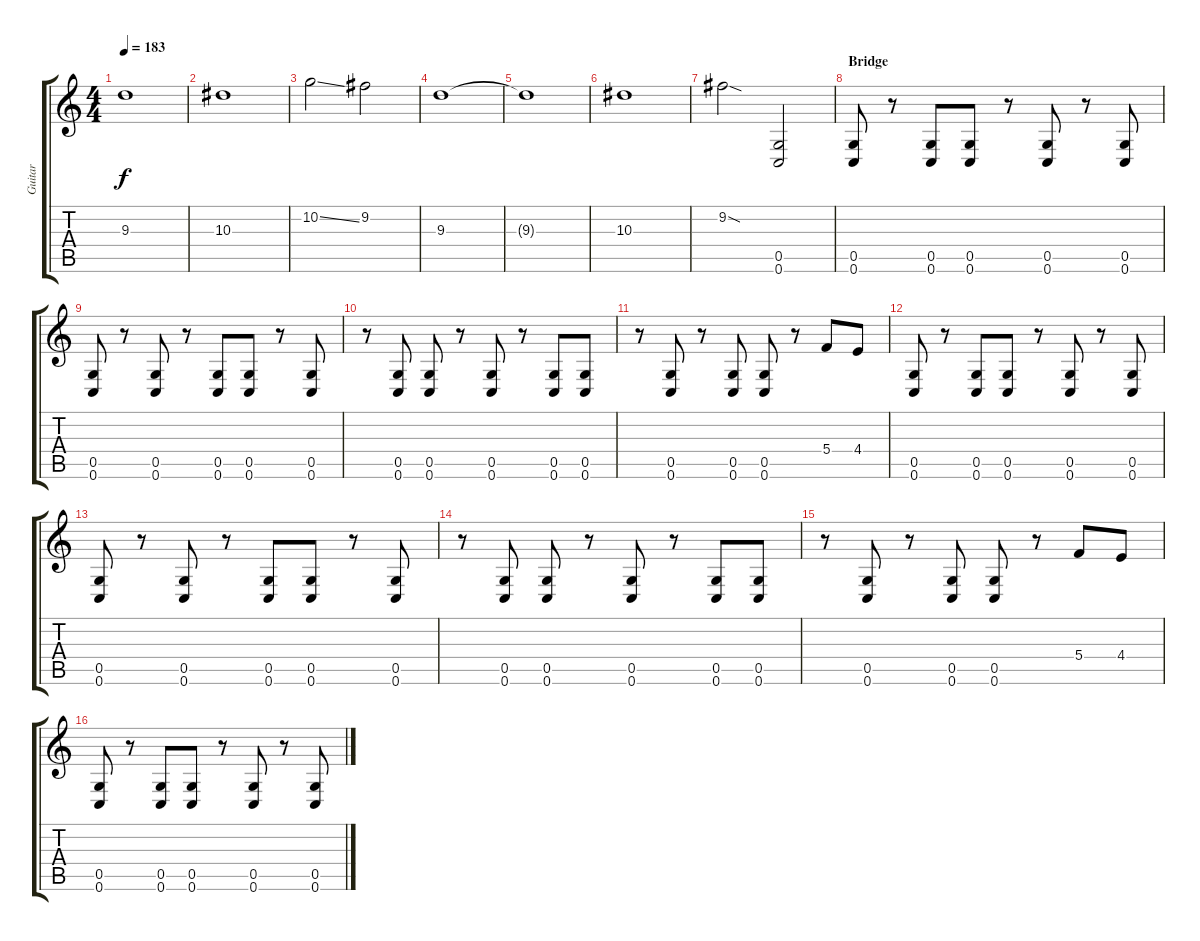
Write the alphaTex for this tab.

\track ("Guitar" "Guitar") {instrument distortionguitar}
\staff {score tabs}
\tuning (D4 A3 F3 C3 G2 C2) {hide}
\ts (4 4)
\tempo 183
\clef g2
\ks c
9.3{t}.1{dy f} |
10.3.1 |
10.2{ss}.2 9.2.2 |
9.3.1 |
9.3{t}.1 |
10.3.1 |
9.2{sod}.2 (0.5 0.6).2 |
\section ("" "Bridge")
(0.5 0.6).8 r.8 (0.5 0.6).8 (0.5 0.6).8 r.8 (0.5 0.6).8 r.8 (0.5 0.6).8 |
(0.5 0.6).8 r.8 (0.5 0.6).8 r.8 (0.5 0.6).8 (0.5 0.6).8 r.8 (0.5 0.6).8 |
r.8 (0.5 0.6).8 (0.5 0.6).8 r.8 (0.5 0.6).8 r.8 (0.5 0.6).8 (0.5 0.6).8 |
r.8 (0.5 0.6).8 r.8 (0.5 0.6).8 (0.5 0.6).8 r.8 5.4.8 4.4.8 |
(0.5 0.6).8 r.8 (0.5 0.6).8 (0.5 0.6).8 r.8 (0.5 0.6).8 r.8 (0.5 0.6).8 |
(0.5 0.6).8 r.8 (0.5 0.6).8 r.8 (0.5 0.6).8 (0.5 0.6).8 r.8 (0.5 0.6).8 |
r.8 (0.5 0.6).8 (0.5 0.6).8 r.8 (0.5 0.6).8 r.8 (0.5 0.6).8 (0.5 0.6).8 |
r.8 (0.5 0.6).8 r.8 (0.5 0.6).8 (0.5 0.6).8 r.8 5.4.8 4.4.8 |
(0.5 0.6).8 r.8 (0.5 0.6).8 (0.5 0.6).8 r.8 (0.5 0.6).8 r.8 (0.5 0.6).8
